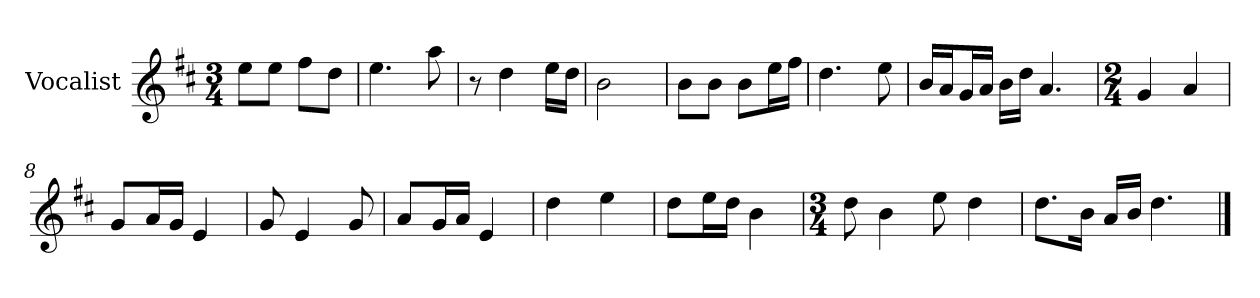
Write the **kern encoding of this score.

**kern
*part1
*staff1
*I"Vocalist
*k[f#c#]
*D:
*M3/4
=
8eeL
8eeJ
8ff#L
8ddJ
=1
4.ee
8aa
=2
8r
4dd
16eeLL
16ddJJ
=3
2b
=4
8bL
8bJ
8bL
16eeL
16ff#JJ
=5
4.dd
8ee
=6
16bLL
16aJ
16gL
16aJJ
16bLL
16ddJJ
4.a
=7
*M2/4
4g
4a
=8
8gL
16aL
16gJJ
4e
=9
8g
4e
8g
=10
8aL
16gL
16aJJ
4e
=11
4dd
4ee
=12
8ddL
16eeL
16ddJJ
4b
=13
*M3/4
8dd
4b
8ee
4dd
=14
8.ddL
16bJk
16aLL
16bJJ
4.dd
==
*-
